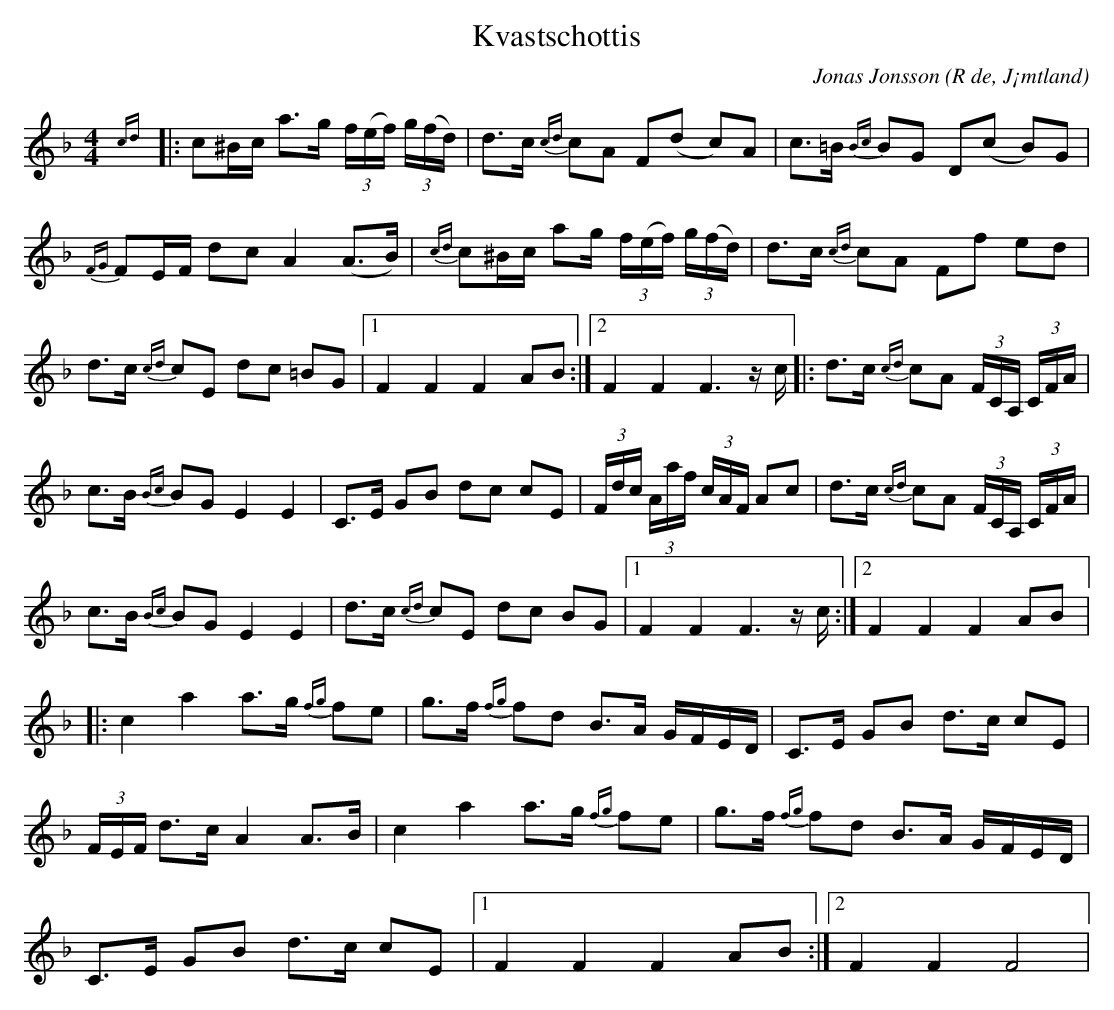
X:1
T:Kvastschottis
C:Jonas Jonsson
O:R de, J¡mtland
M:4/4
L:1/16
K:F
{cd}|: c2^Bc a2>g2 (3f(ef) (3g(fd) | d2>c2 {cd}c2A2 F2(d2- c2)A2 | c2>=B2 {Bc}B2G2 D2(c2- B2)G2 | {FG}F2EF d2c2 A4 (A2>B2) | {cd}c2^Bc a2g (3f(ef) (3g(fd) | d2>c2 {cd}c2A2 F2f2 e2d2 | d2>c2 {cd}c2E2 d2c2 =B2G2 |1 F4 F4 F4 A2B2 :|2 F4 F4 F4> z2c ]|: d2>c2 {cd}c2A2 (3FCA, (3CFA | c2>B2 {Bc}B2G2 E4 E4 | C2>E2 G2B2 d2c2 c2E2 | (3Fdc (3Aaf (3cAF A2c2 | d2>c2 {cd}c2A2 (3FCA, (3CFA | c2>B2 {Bc}B2G2 E4 E4 | d2>c2 {cd}c2E2 d2c2 B2G2 |1 F4 F4 F4> z2c :|2 F4 F4 F4 A2B2 ]|: c4 a4 a2>g2 {fg}f2e2 | g2>f2 {fg}f2d2 B2>A2 GFED | C2,>E2 G2B2 d2>c2 c2E2 | (3FEF d2>c2 A4 A2>B2 | c4 a4 a2>g2 {fg}f2e2 | g2>f2 {fg}f2d2 B2>A2 GFED | C2,>E2 G2B2 d2>c2 c2E2 |1 F4 F4 F4 A2B2 :|2  F4 F4 F8 |
